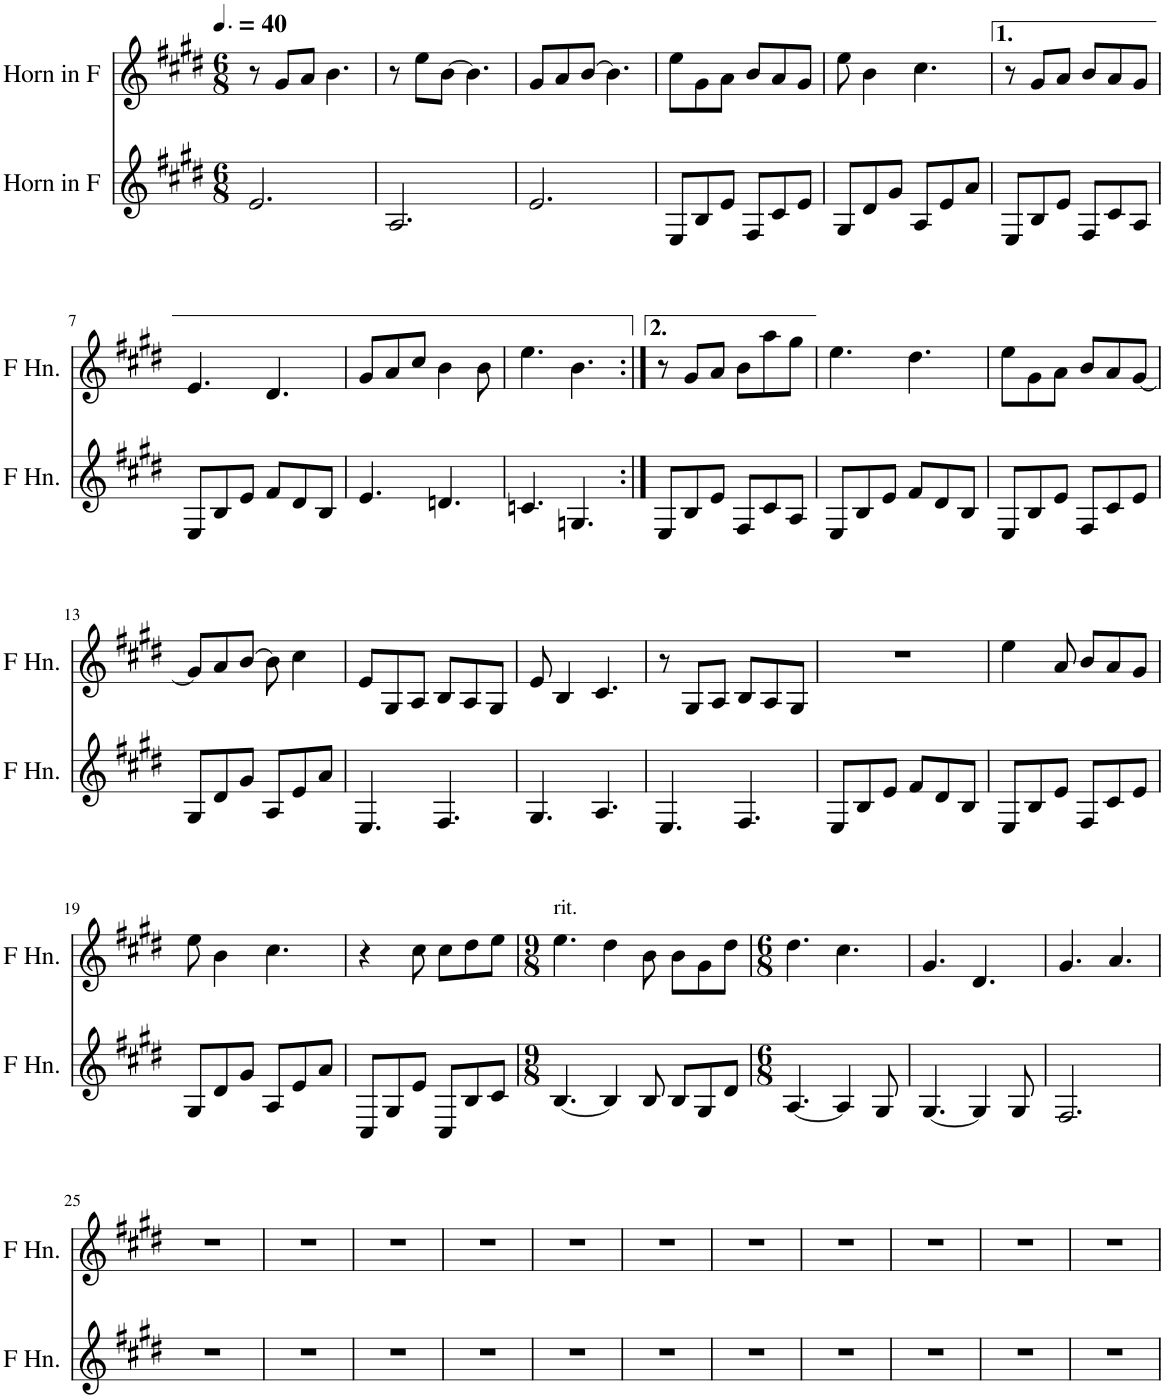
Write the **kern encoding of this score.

**kern	**kern
*part2	*part1
*staff2	*staff1
*I"Horn in F	*I"Horn in F
*clefG2	*clefG2
*Trd4c7	*Trd4c7
*k[f#c#g#d#]	*k[f#c#g#d#]
*M6/8	*M6/8
*MM60	*MM60
=1	=1
2.e/	8r
.	8g#/L
.	8a/J
.	4.b\
=2	=2
2.A/	8r
.	8ee\L
.	[8b\J
.	4.b\]
=3	=3
2.e/	8g#/L
.	8a/
.	[8b/J
.	4.b\]
=4	=4
8E/L	8ee\L
8B/	8g#\
8e/J	8a\J
8F#/L	8b/L
8c#/	8a/
8e/J	8g#/J
=5	=5
8G#/L	8ee\
8d#/	4b\
8g#/J	.
8A/L	4.cc#\
8e/	.
8a/J	.
=6	=6
8E/L	8r
8B/	8g#/L
8e/J	8a/J
8F#/L	8b/L
8c#/	8a/
8A/J	8g#/J
!!LO:LB:g=z
=7	=7
8E/L	4.e/
8B/	.
8e/J	.
8f#/L	4.d#/
8d#/	.
8B/J	.
=8	=8
4.e/	8g#/L
.	8a/
.	8cc#/J
4.dn/	4b\
.	8b\
=9	=9
4.cn/	4.ee\
4.Gn/	4.b\
=10:|!	=10:|!
8E/L	8r
8B/	8g#/L
8e/J	8a/J
8F#/L	8b\L
8c#/	8aa\
8A/J	8gg#\J
=11	=11
8E/L	4.ee\
8B/	.
8e/J	.
8f#/L	4.dd#\
8d#/	.
8B/J	.
=12	=12
8E/L	8ee\L
8B/	8g#\
8e/J	8a\J
8F#/L	8b/L
8c#/	8a/
8e/J	[8g#/J
!!LO:LB:g=z
=13	=13
8G#/L	8g#/L]
8d#/	8a/
8g#/J	[8b/J
8A/L	8b\]
8e/	4cc#\
8a/J	.
=14	=14
4.E/	8e/L
.	8G#/
.	8A/J
4.F#/	8B/L
.	8A/
.	8G#/J
=15	=15
4.G#/	8e/
.	4B/
4.A/	4.c#/
=16	=16
4.E/	8r
.	8G#/L
.	8A/J
4.F#/	8B/L
.	8A/
.	8G#/J
=17	=17
8E/L	2.r
8B/	.
8e/J	.
8f#/L	.
8d#/	.
8B/J	.
=18	=18
8E/L	4ee\
8B/	.
8e/J	8a/
8F#/L	8b/L
8c#/	8a/
8e/J	8g#/J
!!LO:LB:g=z
=19	=19
8G#/L	8ee\
8d#/	4b\
8g#/J	.
8A/L	4.cc#\
8e/	.
8a/J	.
=20	=20
8C#/L	4r
8G#/	.
8e/J	8cc#\
8C#/L	8cc#\L
8B/	8dd#\
8c#/J	8ee\J
=21	=21
*M9/8	*M9/8
!	!LO:TX:a:t=rit.
[4.B/	4.ee\
4B/]	4dd#\
8B/	8b\
8B/L	8b\L
8G#/	8g#\
8d#/J	8dd#\J
=22	=22
*M6/8	*M6/8
[4.A/	4.dd#\
4A/]	4.cc#\
8G#/	.
=23	=23
[4.G#/	4.g#/
4G#/]	4.d#/
8G#/	.
=24	=24
2.F#/	4.g#/
.	4.a/
!!LO:LB:g=z
=25	=25
2.r	2.r
=26	=26
2.r	2.r
=27	=27
2.r	2.r
=28	=28
2.r	2.r
=29	=29
2.r	2.r
=30	=30
2.r	2.r
=31	=31
2.r	2.r
=32	=32
2.r	2.r
=33	=33
2.r	2.r
=34	=34
2.r	2.r
=35	=35
2.r	2.r
=	=
*-	*-
